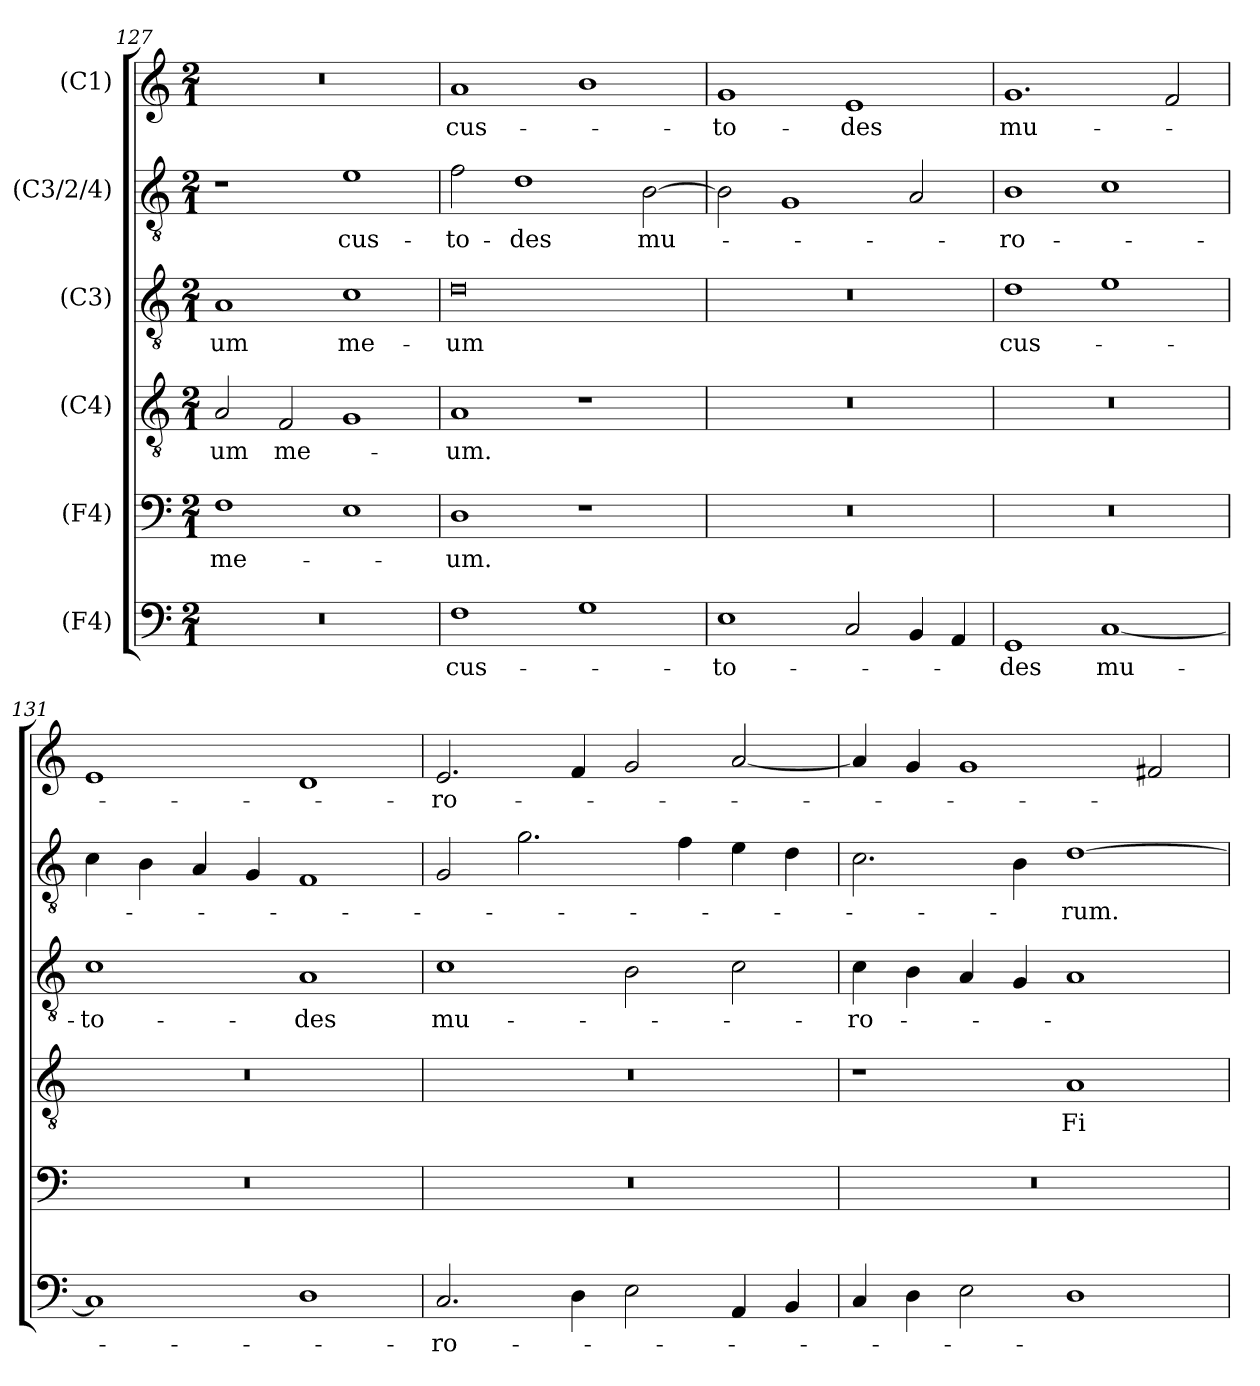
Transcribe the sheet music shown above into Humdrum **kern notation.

**kern	**text	**kern	**text	**kern	**text	**kern	**text	**kern	**text	**kern	**text
*part6	*part6	*part5	*part5	*part4	*part4	*part3	*part3	*part2	*part2	*part1	*part1
*staff6	*staff6	*staff5	*staff5	*staff4	*staff4	*staff3	*staff3	*staff2	*staff2	*staff1	*staff1
*I"(F4)	*	*I"(F4)	*	*I"(C4)	*	*I"(C3)	*	*I"(C3/2/4)	*	*I"(C1)	*
*clefF4	*	*clefF4	*	*clefGv2	*	*clefGv2	*	*clefGv2	*	*clefG2	*
*	*	*	*	*	*	*ITrd7c12	*	*	*	*	*
*k[]	*	*k[]	*	*k[]	*	*k[]	*	*k[]	*	*k[]	*
*C:	*	*C:	*	*C:	*	*C:	*	*C:	*	*C:	*
*M2/1	*	*M2/1	*	*M2/1	*	*M2/1	*	*M2/1	*	*M2/1	*
=127	=127	=127	=127	=127	=127	=127	=127	=127	=127	=127	=127
!LO:N:vis=1	!	!	!	!	!	!	!	!	!	!	!
!	!	!	!LO:LY:b:color=#000000	!	!	!	!	!	!	!	!
!	!	!	!	!	!LO:LY:b:color=#000000	!	!	!	!	!	!
!	!	!	!	!	!	!	!LO:LY:b:color=#000000	!	!	!LO:N:vis=1	!
0r	.	1Fi	me-	2Ai/	-um	1AAi	-um	1r	.	0r	.
!	!	!	!	!	!LO:LY:b:color=#000000	!	!	!	!	!	!
.	.	.	.	2Fi/	me-	.	.	.	.	.	.
!	!	!	!	!	!	!	!LO:LY:b:color=#000000	!	!	!	!
!	!	!	!	!	!	!	!	!	!LO:LY:b:color=#000000	!	!
.	.	1Ei	.	1Gi	.	1Ci	me-	1ei	cus-	.	.
=128	=128	=128	=128	=128	=128	=128	=128	=128	=128	=128	=128
!	!LO:LY:b:color=#000000	!	!	!	!	!	!	!	!	!	!
!	!	!	!LO:LY:b:color=#000000	!	!	!	!	!	!	!	!
!	!	!	!	!	!LO:LY:b:color=#000000	!	!	!	!	!	!
!	!	!	!	!	!	!	!LO:LY:b:color=#000000	!	!	!	!
!	!	!	!	!	!	!	!	!	!LO:LY:b:color=#000000	!	!
!	!	!	!	!	!	!	!	!	!	!	!LO:LY:b:color=#000000
1Fi	cus-	1Di	-um.	1Ai	-um.	0Di	-um	2fi\	-to-	1ai	cus-
!	!	!	!	!	!	!	!	!	!LO:LY:b:color=#000000	!	!
.	.	.	.	.	.	.	.	1di	-des	.	.
1Gi	.	1r	.	1r	.	.	.	.	.	1bi	.
!	!	!	!	!	!	!	!	!	!LO:LY:b:color=#000000	!	!
.	.	.	.	.	.	.	.	[2Bi\	mu-	.	.
=129	=129	=129	=129	=129	=129	=129	=129	=129	=129	=129	=129
!	!LO:LY:b:color=#000000	!LO:N:vis=1	!	!LO:N:vis=1	!	!LO:N:vis=1	!	!	!	!	!
!	!	!	!	!	!	!	!	!	!	!	!LO:LY:b:color=#000000
1Ei	-to-	0r	.	0r	.	0r	.	2Bi\]	.	1gi	-to-
.	.	.	.	.	.	.	.	1Gi	.	.	.
!	!	!	!	!	!	!	!	!	!	!	!LO:LY:b:color=#000000
2Ci/	.	.	.	.	.	.	.	.	.	1ei	-des
4BBi/	.	.	.	.	.	.	.	2Ai/	.	.	.
4AAi/	.	.	.	.	.	.	.	.	.	.	.
=130	=130	=130	=130	=130	=130	=130	=130	=130	=130	=130	=130
!	!LO:LY:b:color=#000000	!LO:N:vis=1	!	!LO:N:vis=1	!	!	!	!	!	!	!
!	!	!	!	!	!	!	!LO:LY:b:color=#000000	!	!	!	!
!	!	!	!	!	!	!	!	!	!LO:LY:b:color=#000000	!	!
!	!	!	!	!	!	!	!	!	!	!	!LO:LY:b:color=#000000
1GGi	-des	0r	.	0r	.	1Di	cus-	1Bi	-ro-	1.gi	mu-
!	!LO:LY:b:color=#000000	!	!	!	!	!	!	!	!	!	!
[1Ci	mu-	.	.	.	.	1Ei	.	1ci	.	.	.
.	.	.	.	.	.	.	.	.	.	2fi/	.
!!LO:PB:g=z
=131	=131	=131	=131	=131	=131	=131	=131	=131	=131	=131	=131
!	!	!LO:N:vis=1	!	!LO:N:vis=1	!	!	!	!	!	!	!
!	!	!	!	!	!	!	!LO:LY:b:color=#000000	!	!	!	!
1Ci]	.	0r	.	0r	.	1Ci	-to-	4ci\	.	1ei	.
.	.	.	.	.	.	.	.	4Bi\	.	.	.
.	.	.	.	.	.	.	.	4Ai/	.	.	.
.	.	.	.	.	.	.	.	4Gi/	.	.	.
!	!	!	!	!	!	!	!LO:LY:b:color=#000000	!	!	!	!
1Di	.	.	.	.	.	1AAi	-des	1Fi	.	1di	.
=132	=132	=132	=132	=132	=132	=132	=132	=132	=132	=132	=132
!	!LO:LY:b:color=#000000	!LO:N:vis=1	!	!LO:N:vis=1	!	!	!	!	!	!	!
!	!	!	!	!	!	!	!LO:LY:b:color=#000000	!	!	!	!
!	!	!	!	!	!	!	!	!	!	!	!LO:LY:b:color=#000000
2.Ci/	-ro-	0r	.	0r	.	1Ci	mu-	2Gi/	.	2.ei/	-ro-
.	.	.	.	.	.	.	.	2.gi\	.	.	.
4Di\	.	.	.	.	.	.	.	.	.	4fi/	.
2Ei\	.	.	.	.	.	2BBi\	.	.	.	2gi/	.
.	.	.	.	.	.	.	.	4fi\	.	.	.
4AAi/	.	.	.	.	.	2Ci\	.	4ei\	.	[2ai/	.
4BBi/	.	.	.	.	.	.	.	4di\	.	.	.
=133	=133	=133	=133	=133	=133	=133	=133	=133	=133	=133	=133
!	!	!LO:N:vis=1	!	!	!	!	!	!	!	!	!
!	!	!	!	!	!	!	!LO:LY:b:color=#000000	!	!	!	!
4Ci/	.	0r	.	1r	.	4Ci\	-ro-	2.ci\	.	4ai/]	.
4Di\	.	.	.	.	.	4BBi\	.	.	.	4gi/	.
2Ei\	.	.	.	.	.	4AAi/	.	.	.	1gi	.
.	.	.	.	.	.	4GGi/	.	4Bi\	.	.	.
!	!	!	!	!	!LO:LY:b:color=#000000	!	!	!	!	!	!
!	!	!	!	!	!	!	!	!	!LO:LY:b:color=#000000	!	!
1Di	.	.	.	1Ai	Fi-	1AAi	.	[1di	-rum.	.	.
.	.	.	.	.	.	.	.	.	.	2f#i/	.
=	=	=	=	=	=	=	=	=	=	=	=
*-	*-	*-	*-	*-	*-	*-	*-	*-	*-	*-	*-
